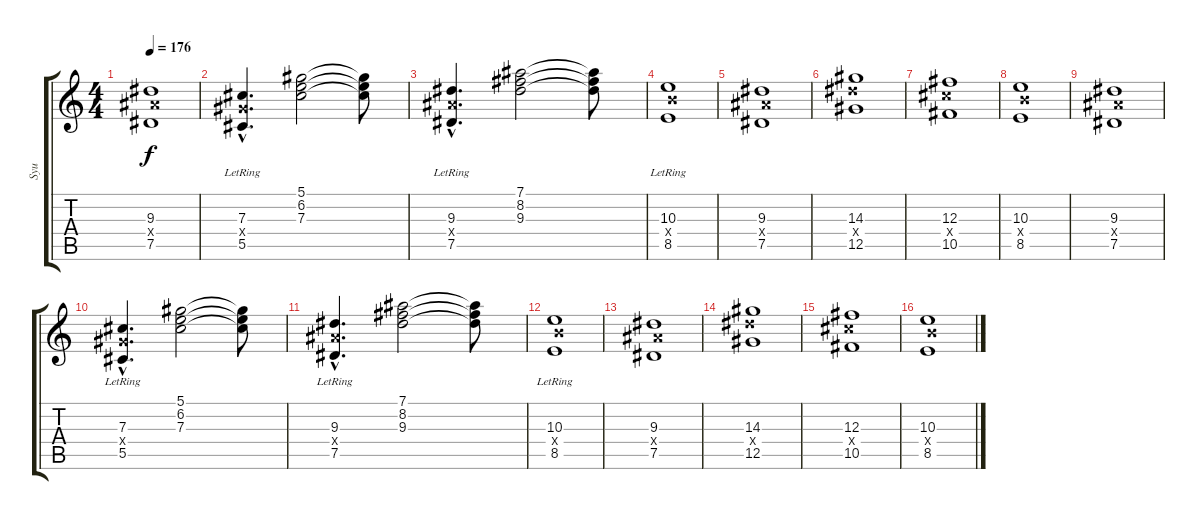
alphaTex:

\track ("Syu" "Syu") {instrument overdrivenguitar}
\staff {score tabs}
\tuning (Eb4 Bb3 Gb3 Db3 Ab2 Eb2) {hide}
\ts (4 4)
\tempo 176
\clef g2
\ks c
(9.3 9.4{x} 7.5).1{dy f} |
(7.3{hac lr} 7.4{hac x} 5.5{hac lr}).4{d} (5.1 6.2 7.3).2 (5.1{t} 6.2{t} 7.3{t}).8 |
(9.3{hac lr} 9.4{hac x} 7.5{hac lr}).4{d} (7.1 8.2 9.3).2 (7.1{t} 8.2{t} 9.3{t}).8 |
(10.3{lr} 10.4{x} 8.5{lr}).1 |
(9.3 9.4{x} 7.5).1 |
(14.3 14.4{x} 12.5).1 |
(12.3 12.4{x} 10.5).1 |
(10.3 10.4{x} 8.5).1 |
(9.3 9.4{x} 7.5).1 |
(7.3{hac lr} 7.4{hac x} 5.5{hac lr}).4{d} (5.1 6.2 7.3).2 (5.1{t} 6.2{t} 7.3{t}).8 |
(9.3{hac lr} 9.4{hac x} 7.5{hac lr}).4{d} (7.1 8.2 9.3).2 (7.1{t} 8.2{t} 9.3{t}).8 |
(10.3{lr} 10.4{x} 8.5{lr}).1 |
(9.3 9.4{x} 7.5).1 |
(14.3 14.4{x} 12.5).1 |
(12.3 12.4{x} 10.5).1 |
(10.3 10.4{x} 8.5).1
